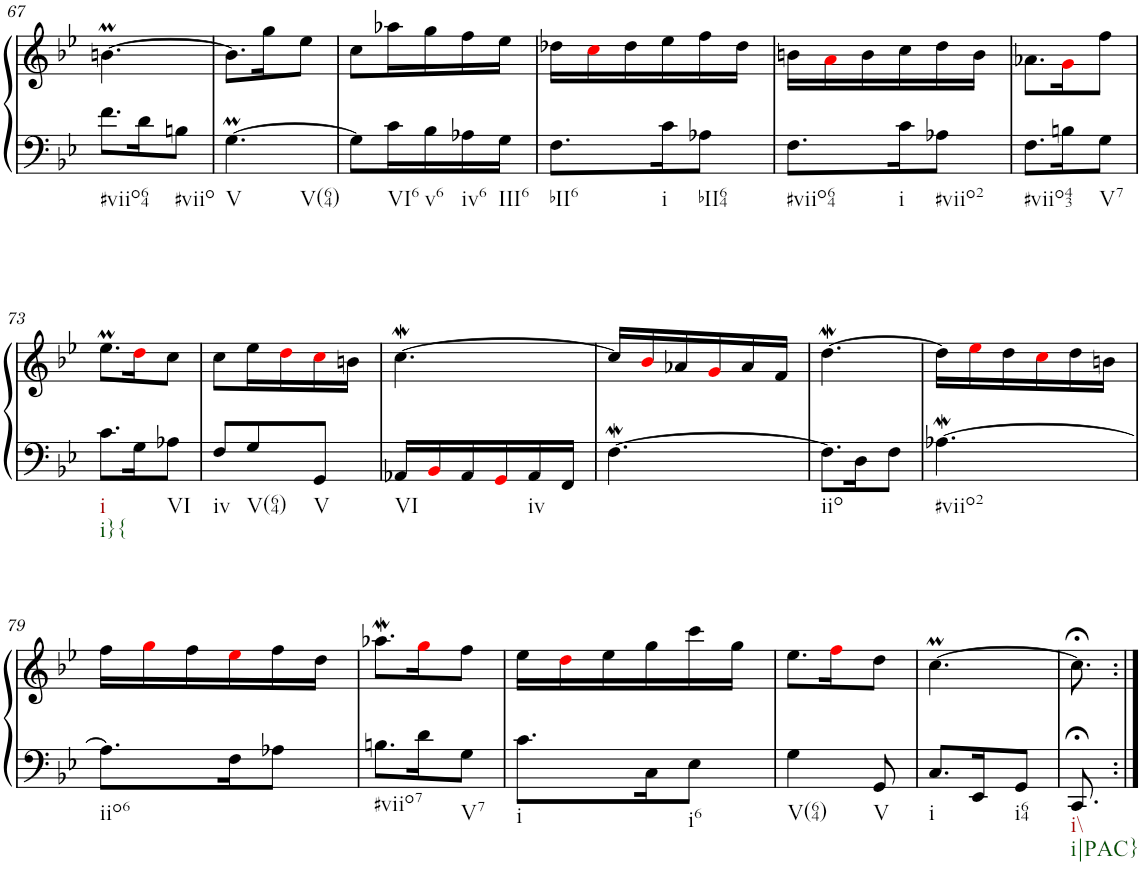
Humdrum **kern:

**kern	**kern
*part1	*part1
*staff2	*staff1
*I"unbenannt2	*
!!LO:PB:g=z
*clefF4	*clefG2
*k[b-e-]	*k[b-e-]
*M3/8	*M3/8
=67	=67
!LO:TX:b:t=#viio64	!
8.f\L	[4.bnm\
16d\K	.
!LO:TX:b:t=#viio	!
8Bn\J	.
=68	=68
!LO:TX:b:t=V	!
!LO:TX:b:t=V(64)	!
[4.GM\	8.b\L]
.	16gg\K
.	8ee-\J
=69	=69
8G\L]	8cc\L
!LO:TX:b:t=VI6	!
16c\L	16aa-X\L
!LO:TX:b:t=v6	!
16B-\	16gg\
!LO:TX:b:t=iv6	!
16A-X\	16ff\
!LO:TX:b:t=III6	!
16G\JJ	16ee-\JJ
=70	=70
!LO:TX:b:t=bII6	!
8.F\L	16dd-X\LL
.	16cci\
.	16dd-\
!LO:TX:b:t=i	!
16c\K	16ee-\
!LO:TX:b:t=bII64	!
8A-X\J	16ff\
.	16dd-\JJ
=71	=71
!LO:TX:b:t=#viio64	!
8.F\L	16bn\LL
.	16ai\
.	16b\
!LO:TX:b:t=i	!
16c\K	16cc\
!LO:TX:b:t=#viio2	!
8A-X\J	16dd\
.	16b\JJ
=72	=72
!LO:TX:b:t=#viio43	!
8.F\L	8.a-X\L
16Bn\K	16gi\K
!LO:TX:b:t=V7	!
8G\J	8ff\J
!!LO:LB:g=z
=73	=73
!LO:TX:b:t=i	!
!LO:TX:b:t=i}{	!
8.c\L	8.ee-M\L
16G\K	16ddi\K
!LO:TX:b:t=VI	!
8A-X\J	8cc\J
=74	=74
!LO:TX:b:t=iv	!
8F/L	8cc\L
!LO:TX:b:t=V(64)	!
8G/	16ee-\L
.	16ddi\
!LO:TX:b:t=V	!
8GG/J	16cci\
.	16bn\JJ
=75	=75
!LO:TX:b:t=VI	!
16AA-X/LL	[4.ccW\
16BB-i/	.
16AA-/	.
16GGi/	.
!LO:TX:b:t=iv	!
16AA-/	.
16FF/JJ	.
=76	=76
[4.FW\	16cc/LL]
.	16b-i/
.	16a-X/
.	16gi/
.	16a-/
.	16f/JJ
=77	=77
!LO:TX:b:t=iio	!
8.F\L]	[4.ddW\
16D\K	.
8F\J	.
=78	=78
!LO:TX:b:t=#viio2	!
[4.A-Xw\	16dd\LL]
.	16ee-i\
.	16dd\
.	16cci\
.	16dd\
.	16bn\JJ
!!LO:LB:g=z
=79	=79
!LO:TX:b:t=iio6	!
8.A-\L]	16ff\LL
.	16ggi\
.	16ff\
16F\K	16ee-i\
8A-X\J	16ff\
.	16dd\JJ
=80	=80
!LO:TX:b:t=#viio7	!
8.Bn\L	8.aa-Xw\L
16d\K	16ggi\K
!LO:TX:b:t=V7	!
8G\J	8ff\J
=81	=81
!LO:TX:b:t=i	!
8.c\L	16ee-\LL
.	16ddi\
.	16ee-\
16C\K	16gg\
!LO:TX:b:t=i6	!
8E-\J	16ccc\
.	16gg\JJ
=82	=82
!LO:TX:b:t=V(64)	!
4G\	8.ee-\L
.	16ffi\K
!LO:TX:b:t=V	!
8GG/	8dd\J
=83	=83
!LO:TX:b:t=i	!
8.C/L	[4.ccM\
16EE-/K	.
!LO:TX:b:t=i64	!
8GG/J	.
=84	=84
!LO:TX:b:t=i\\	!
!LO:TX:b:t=i|PAC}	!
8.CC;</	8.cc;<\]
=:|!	=:|!
*-	*-
